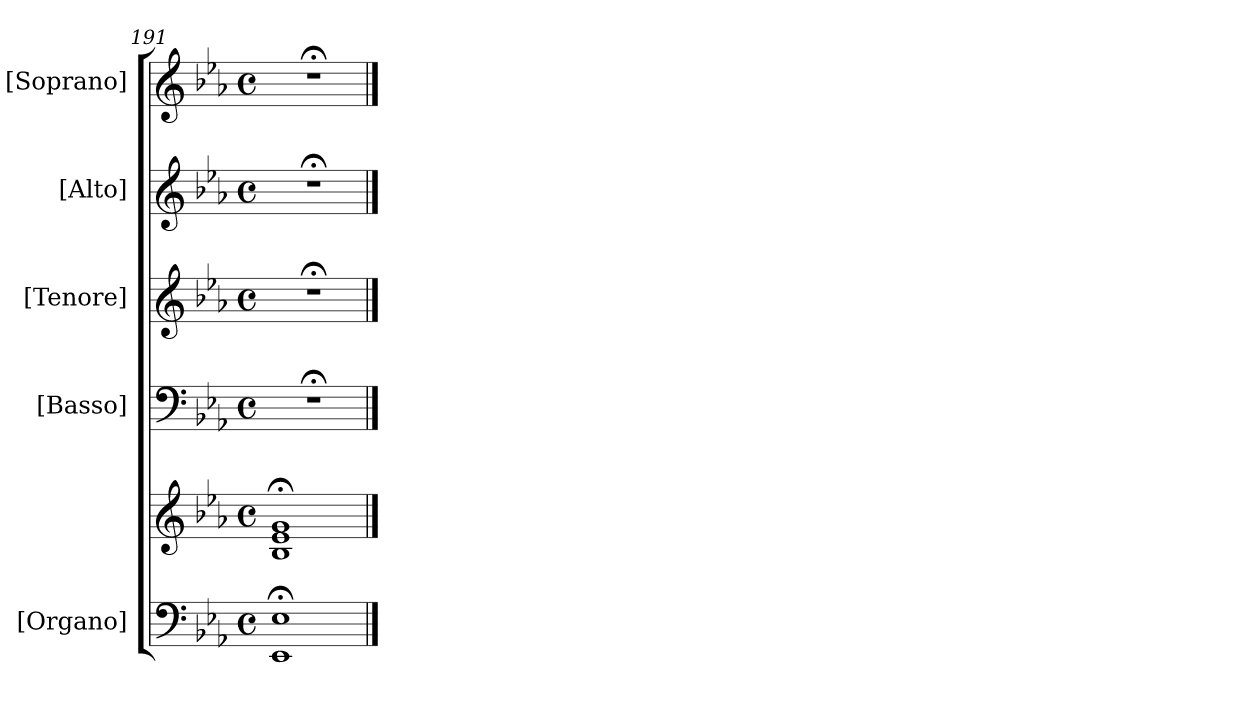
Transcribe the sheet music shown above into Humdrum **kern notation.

**kern	**kern	**kern	**kern	**kern	**kern
*part5	*part5	*part4	*part3	*part2	*part1
*staff6	*staff5	*staff4	*staff3	*staff2	*staff1
*I"[Organo]	*	*I"[Basso]	*I"[Tenore]	*I"[Alto]	*I"[Soprano]
*	*	*I'B	*I'T	*I'A	*I'S
*clefF4	*clefG2	*clefF4	*clefG2	*clefG2	*clefG2
*	*	*	*ITrd7c12	*	*
*k[b-e-a-]	*k[b-e-a-]	*k[b-e-a-]	*k[b-e-a-]	*k[b-e-a-]	*k[b-e-a-]
*M4/4	*M4/4	*M4/4	*M4/4	*M4/4	*M4/4
*met(c)	*met(c)	*met(c)	*met(c)	*met(c)	*met(c)
=191	=191	=191	=191	=191	=191
1EE-;< 1E-;<	1B-;< 1e-;< 1g;<	1r;<	1r;<	1r;<	1r;<
==	==	==	==	==	==
*-	*-	*-	*-	*-	*-
